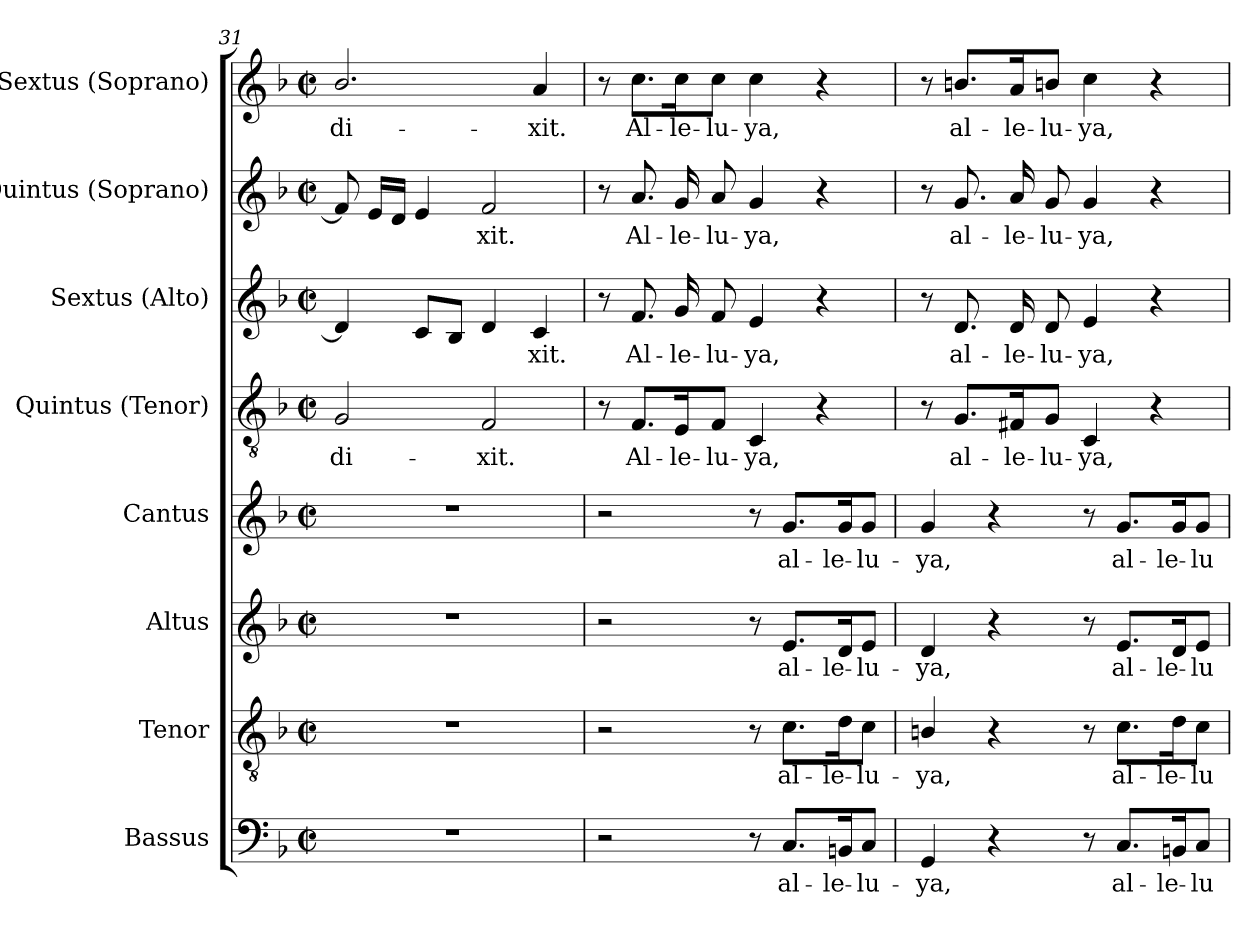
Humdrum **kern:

**kern	**text	**kern	**text	**kern	**text	**kern	**text	**kern	**text	**kern	**text	**kern	**text	**kern	**text
*part8	*part8	*part7	*part7	*part6	*part6	*part5	*part5	*part4	*part4	*part3	*part3	*part2	*part2	*part1	*part1
*staff8	*staff8	*staff7	*staff7	*staff6	*staff6	*staff5	*staff5	*staff4	*staff4	*staff3	*staff3	*staff2	*staff2	*staff1	*staff1
*I"Bassus	*	*I"Tenor	*	*I"Altus	*	*I"Cantus	*	*I"Quintus (Tenor)	*	*I"Sextus (Alto)	*	*I"Quintus (Soprano)	*	*I"Sextus (Soprano)	*
*I'B.	*	*I'T.	*	*I'A.	*	*I'S.	*	*I'T.	*	*I'A.	*	*I'S.	*	*I'S.	*
!!LO:PB:g=z
*clefF4	*	*clefGv2	*	*clefG2	*	*clefG2	*	*clefGv2	*	*clefG2	*	*clefG2	*	*clefG2	*
*	*	*ITrd7c12	*	*	*	*	*	*ITrd7c12	*	*	*	*	*	*	*
*k[b-]	*	*k[b-]	*	*k[b-]	*	*k[b-]	*	*k[b-]	*	*k[b-]	*	*k[b-]	*	*k[b-]	*
*F:	*	*F:	*	*F:	*	*F:	*	*F:	*	*F:	*	*F:	*	*F:	*
*M2/2	*	*M2/2	*	*M2/2	*	*M2/2	*	*M2/2	*	*M2/2	*	*M2/2	*	*M2/2	*
*met(c|)	*	*met(c|)	*	*met(c|)	*	*met(c|)	*	*met(c|)	*	*met(c|)	*	*met(c|)	*	*met(c|)	*
=31	=31	=31	=31	=31	=31	=31	=31	=31	=31	=31	=31	=31	=31	=31	=31
!	!	!	!	!	!	!	!	!	!LO:LY:b:color=#000000	!	!	!	!	!	!
!	!	!	!	!	!	!	!	!	!	!	!	!	!	!	!LO:LY:b:color=#000000
1r	.	1r	.	1r	.	1r	.	2GGi/	di-	4di/]	.	8fi/]	.	2.b-i/	di-
.	.	.	.	.	.	.	.	.	.	.	.	16ei/LL	.	.	.
.	.	.	.	.	.	.	.	.	.	.	.	16di/JJ	.	.	.
.	.	.	.	.	.	.	.	.	.	8ci/L	.	4ei/	.	.	.
.	.	.	.	.	.	.	.	.	.	8B-i/J	.	.	.	.	.
!	!	!	!	!	!	!	!	!	!LO:LY:b:color=#000000	!	!	!	!	!	!
!	!	!	!	!	!	!	!	!	!	!	!	!	!LO:LY:b:color=#000000	!	!
.	.	.	.	.	.	.	.	2FFi/	-xit.	4di/	.	2fi/	-xit.	.	.
!	!	!	!	!	!	!	!	!	!	!	!LO:LY:b:color=#000000	!	!	!	!
!	!	!	!	!	!	!	!	!	!	!	!	!	!	!	!LO:LY:b:color=#000000
.	.	.	.	.	.	.	.	.	.	4ci/	-xit.	.	.	4ai/	-xit.
=32	=32	=32	=32	=32	=32	=32	=32	=32	=32	=32	=32	=32	=32	=32	=32
2r	.	2r	.	2r	.	2r	.	8r	.	8r	.	8r	.	8r	.
!	!	!	!	!	!	!	!	!	!LO:LY:b:color=#000000	!	!	!	!	!	!
!	!	!	!	!	!	!	!	!	!	!	!LO:LY:b:color=#000000	!	!	!	!
!	!	!	!	!	!	!	!	!	!	!	!	!	!LO:LY:b:color=#000000	!	!
!	!	!	!	!	!	!	!	!	!	!	!	!	!	!	!LO:LY:b:color=#000000
.	.	.	.	.	.	.	.	8.FFi/L	Al-	8.fi/	Al-	8.ai/	Al-	8.cci\L	Al-
!	!	!	!	!	!	!	!	!	!LO:LY:b:color=#000000	!	!	!	!	!	!
!	!	!	!	!	!	!	!	!	!	!	!LO:LY:b:color=#000000	!	!	!	!
!	!	!	!	!	!	!	!	!	!	!	!	!	!LO:LY:b:color=#000000	!	!
!	!	!	!	!	!	!	!	!	!	!	!	!	!	!	!LO:LY:b:color=#000000
.	.	.	.	.	.	.	.	16EEi/K	-le-	16gi/	-le-	16gi/	-le-	16cci\K	-le-
!	!	!	!	!	!	!	!	!	!LO:LY:b:color=#000000	!	!	!	!	!	!
!	!	!	!	!	!	!	!	!	!	!	!LO:LY:b:color=#000000	!	!	!	!
!	!	!	!	!	!	!	!	!	!	!	!	!	!LO:LY:b:color=#000000	!	!
!	!	!	!	!	!	!	!	!	!	!	!	!	!	!	!LO:LY:b:color=#000000
.	.	.	.	.	.	.	.	8FFi/J	-lu-	8fi/	-lu-	8ai/	-lu-	8cci\J	-lu-
!	!	!	!	!	!	!	!	!	!LO:LY:b:color=#000000	!	!	!	!	!	!
!	!	!	!	!	!	!	!	!	!	!	!LO:LY:b:color=#000000	!	!	!	!
!	!	!	!	!	!	!	!	!	!	!	!	!	!LO:LY:b:color=#000000	!	!
!	!	!	!	!	!	!	!	!	!	!	!	!	!	!	!LO:LY:b:color=#000000
8r	.	8r	.	8r	.	8r	.	4CCi/	-ya,	4ei/	-ya,	4gi/	-ya,	4cci\	-ya,
!	!LO:LY:b:color=#000000	!	!	!	!	!	!	!	!	!	!	!	!	!	!
!	!	!	!LO:LY:b:color=#000000	!	!	!	!	!	!	!	!	!	!	!	!
!	!	!	!	!	!LO:LY:b:color=#000000	!	!	!	!	!	!	!	!	!	!
!	!	!	!	!	!	!	!LO:LY:b:color=#000000	!	!	!	!	!	!	!	!
8.Ci/L	al-	8.Ci\L	al-	8.ei/L	al-	8.gi/L	al-	.	.	.	.	.	.	.	.
.	.	.	.	.	.	.	.	4r	.	4r	.	4r	.	4r	.
!	!LO:LY:b:color=#000000	!	!	!	!	!	!	!	!	!	!	!	!	!	!
!	!	!	!LO:LY:b:color=#000000	!	!	!	!	!	!	!	!	!	!	!	!
!	!	!	!	!	!LO:LY:b:color=#000000	!	!	!	!	!	!	!	!	!	!
!	!	!	!	!	!	!	!LO:LY:b:color=#000000	!	!	!	!	!	!	!	!
16BBni/K	-le-	16Di\K	-le-	16di/K	-le-	16gi/K	-le-	.	.	.	.	.	.	.	.
!	!LO:LY:b:color=#000000	!	!	!	!	!	!	!	!	!	!	!	!	!	!
!	!	!	!LO:LY:b:color=#000000	!	!	!	!	!	!	!	!	!	!	!	!
!	!	!	!	!	!LO:LY:b:color=#000000	!	!	!	!	!	!	!	!	!	!
!	!	!	!	!	!	!	!LO:LY:b:color=#000000	!	!	!	!	!	!	!	!
8Ci/J	-lu-	8Ci\J	-lu-	8ei/J	-lu-	8gi/J	-lu-	.	.	.	.	.	.	.	.
=33	=33	=33	=33	=33	=33	=33	=33	=33	=33	=33	=33	=33	=33	=33	=33
!	!LO:LY:b:color=#000000	!	!	!	!	!	!	!	!	!	!	!	!	!	!
!	!	!	!LO:LY:b:color=#000000	!	!	!	!	!	!	!	!	!	!	!	!
!	!	!	!	!	!LO:LY:b:color=#000000	!	!	!	!	!	!	!	!	!	!
!	!	!	!	!	!	!	!LO:LY:b:color=#000000	!	!	!	!	!	!	!	!
4GGi/	-ya,	4BBni/	-ya,	4di/	-ya,	4gi/	-ya,	8r	.	8r	.	8r	.	8r	.
!	!	!	!	!	!	!	!	!	!LO:LY:b:color=#000000	!	!	!	!	!	!
!	!	!	!	!	!	!	!	!	!	!	!LO:LY:b:color=#000000	!	!	!	!
!	!	!	!	!	!	!	!	!	!	!	!	!	!LO:LY:b:color=#000000	!	!
!	!	!	!	!	!	!	!	!	!	!	!	!	!	!	!LO:LY:b:color=#000000
.	.	.	.	.	.	.	.	8.GGi/L	al-	8.di/	al-	8.gi/	al-	8.bi/L	al-
4r	.	4r	.	4r	.	4r	.	.	.	.	.	.	.	.	.
!	!	!	!	!	!	!	!	!	!LO:LY:b:color=#000000	!	!	!	!	!	!
!	!	!	!	!	!	!	!	!	!	!	!LO:LY:b:color=#000000	!	!	!	!
!	!	!	!	!	!	!	!	!	!	!	!	!	!LO:LY:b:color=#000000	!	!
!	!	!	!	!	!	!	!	!	!	!	!	!	!	!	!LO:LY:b:color=#000000
.	.	.	.	.	.	.	.	16FF#Xi/K	-le-	16di/	-le-	16ai/	-le-	16ai/K	-le-
!	!	!	!	!	!	!	!	!	!LO:LY:b:color=#000000	!	!	!	!	!	!
!	!	!	!	!	!	!	!	!	!	!	!LO:LY:b:color=#000000	!	!	!	!
!	!	!	!	!	!	!	!	!	!	!	!	!	!LO:LY:b:color=#000000	!	!
!	!	!	!	!	!	!	!	!	!	!	!	!	!	!	!LO:LY:b:color=#000000
.	.	.	.	.	.	.	.	8GGi/J	-lu-	8di/	-lu-	8gi/	-lu-	8bni/J	-lu-
!	!	!	!	!	!	!	!	!	!LO:LY:b:color=#000000	!	!	!	!	!	!
!	!	!	!	!	!	!	!	!	!	!	!LO:LY:b:color=#000000	!	!	!	!
!	!	!	!	!	!	!	!	!	!	!	!	!	!LO:LY:b:color=#000000	!	!
!	!	!	!	!	!	!	!	!	!	!	!	!	!	!	!LO:LY:b:color=#000000
8r	.	8r	.	8r	.	8r	.	4CCi/	-ya,	4ei/	-ya,	4gi/	-ya,	4cci\	-ya,
!	!LO:LY:b:color=#000000	!	!	!	!	!	!	!	!	!	!	!	!	!	!
!	!	!	!LO:LY:b:color=#000000	!	!	!	!	!	!	!	!	!	!	!	!
!	!	!	!	!	!LO:LY:b:color=#000000	!	!	!	!	!	!	!	!	!	!
!	!	!	!	!	!	!	!LO:LY:b:color=#000000	!	!	!	!	!	!	!	!
8.Ci/L	al-	8.Ci\L	al-	8.ei/L	al-	8.gi/L	al-	.	.	.	.	.	.	.	.
.	.	.	.	.	.	.	.	4r	.	4r	.	4r	.	4r	.
!	!LO:LY:b:color=#000000	!	!	!	!	!	!	!	!	!	!	!	!	!	!
!	!	!	!LO:LY:b:color=#000000	!	!	!	!	!	!	!	!	!	!	!	!
!	!	!	!	!	!LO:LY:b:color=#000000	!	!	!	!	!	!	!	!	!	!
!	!	!	!	!	!	!	!LO:LY:b:color=#000000	!	!	!	!	!	!	!	!
16BBni/K	-le-	16Di\K	-le-	16di/K	-le-	16gi/K	-le-	.	.	.	.	.	.	.	.
!	!LO:LY:b:color=#000000	!	!	!	!	!	!	!	!	!	!	!	!	!	!
!	!	!	!LO:LY:b:color=#000000	!	!	!	!	!	!	!	!	!	!	!	!
!	!	!	!	!	!LO:LY:b:color=#000000	!	!	!	!	!	!	!	!	!	!
!	!	!	!	!	!	!	!LO:LY:b:color=#000000	!	!	!	!	!	!	!	!
8Ci/J	-lu-	8Ci\J	-lu-	8ei/J	-lu-	8gi/J	-lu-	.	.	.	.	.	.	.	.
=	=	=	=	=	=	=	=	=	=	=	=	=	=	=	=
*-	*-	*-	*-	*-	*-	*-	*-	*-	*-	*-	*-	*-	*-	*-	*-
